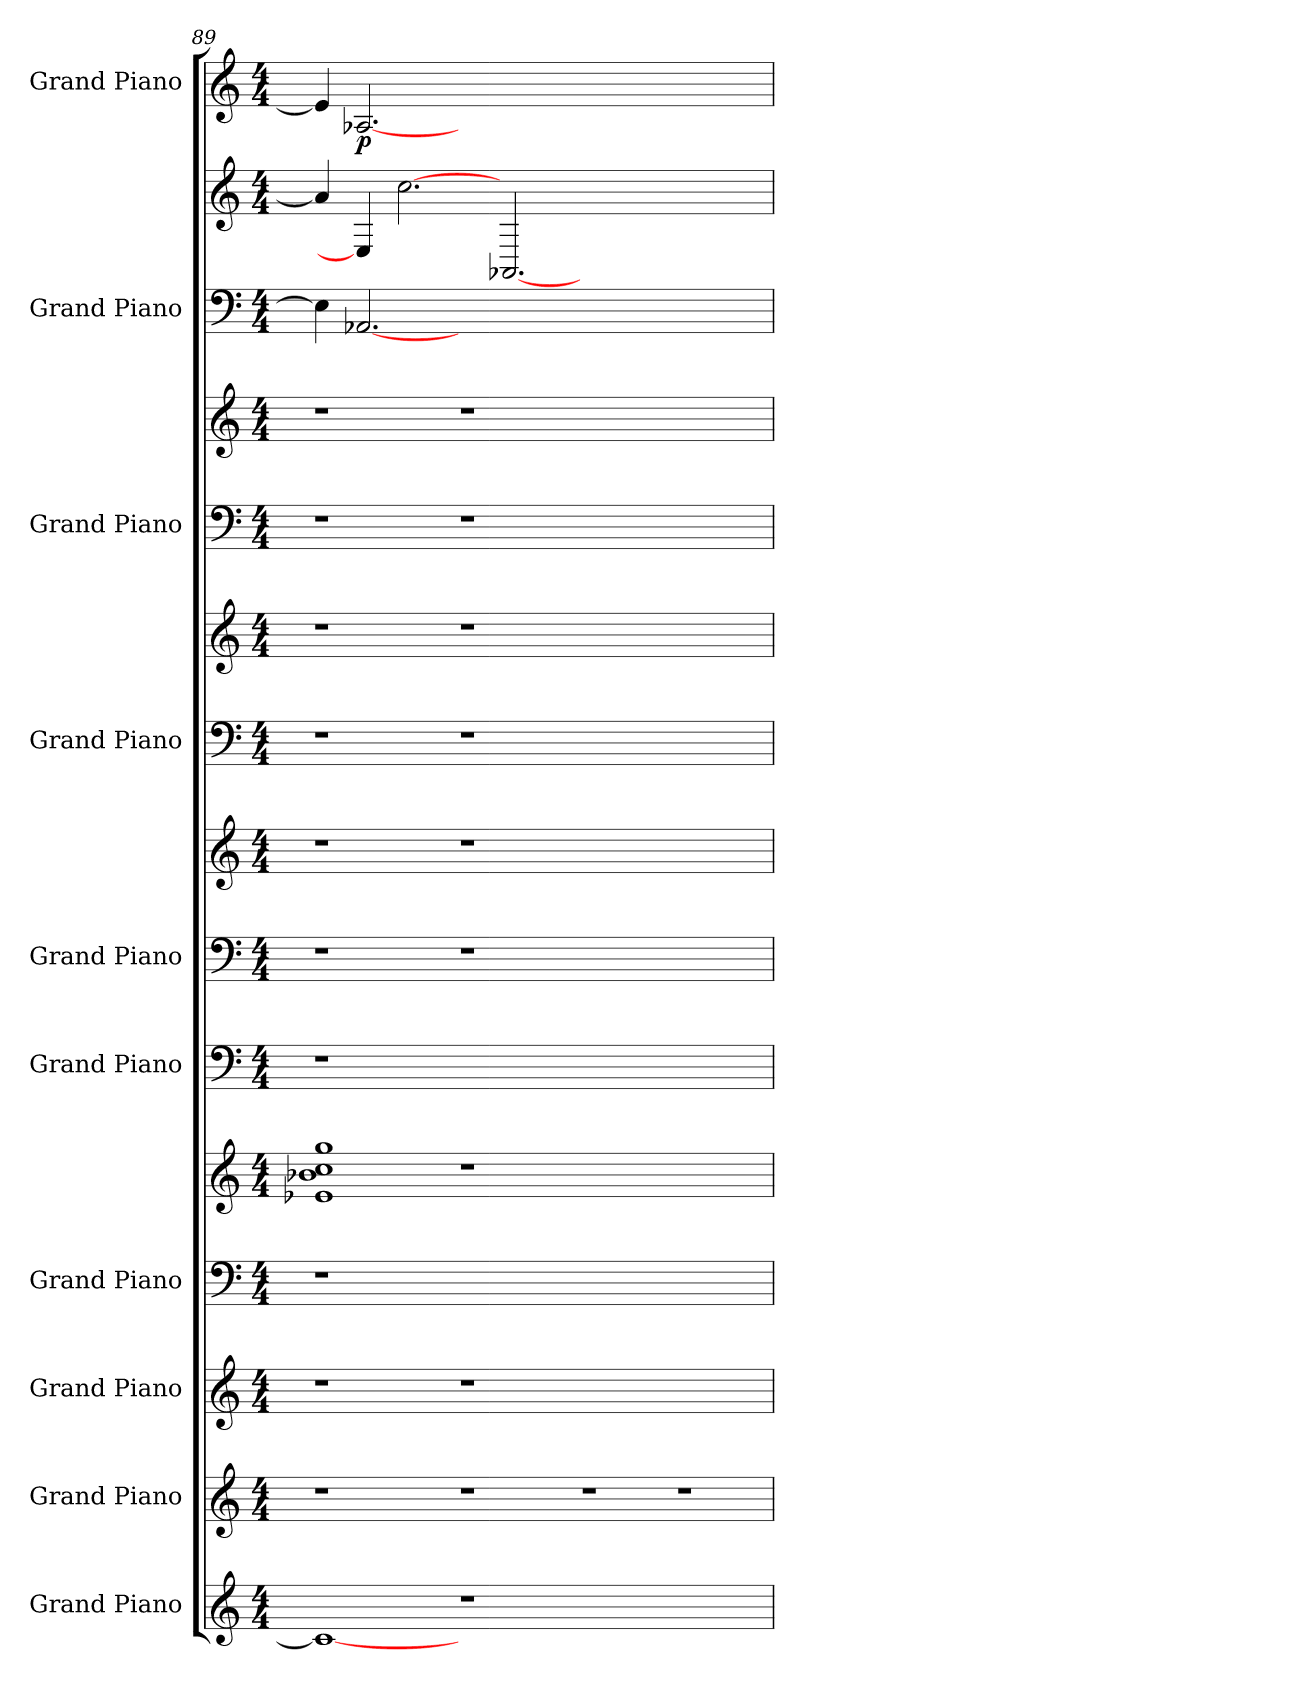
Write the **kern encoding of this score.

**kern	**kern	**kern	**kern	**kern	**kern	**kern	**kern	**kern	**kern	**kern	**kern	**kern	**kern	**kern	**dynam
*part10	*part9	*part8	*part7	*part7	*part6	*part5	*part5	*part4	*part4	*part3	*part3	*part2	*part2	*part1	*part1
*staff15	*staff14	*staff13	*staff12	*staff11	*staff10	*staff9	*staff8	*staff7	*staff6	*staff5	*staff4	*staff3	*staff2	*staff1	*staff1
*I"Grand Piano	*I"Grand Piano	*I"Grand Piano	*I"Grand Piano	*	*I"Grand Piano	*I"Grand Piano	*	*I"Grand Piano	*	*I"Grand Piano	*	*I"Grand Piano	*	*I"Grand Piano	*
*clefG2	*clefG2	*clefG2	*clefF4	*clefG2	*clefF4	*clefF4	*clefG2	*clefF4	*clefG2	*clefF4	*clefG2	*clefF4	*clefG2	*clefG2	*
*k[]	*k[]	*k[]	*k[]	*k[]	*k[]	*k[]	*k[]	*k[]	*k[]	*k[]	*k[]	*k[]	*k[]	*k[]	*
*C:	*C:	*C:	*C:	*C:	*C:	*C:	*C:	*C:	*C:	*C:	*C:	*C:	*C:	*C:	*
*M4/4	*M4/4	*M4/4	*M4/4	*M4/4	*M4/4	*M4/4	*M4/4	*M4/4	*M4/4	*M4/4	*M4/4	*M4/4	*M4/4	*M4/4	*
=89	=89	=89	=89	=89	=89	=89	=89	=89	=89	=89	=89	=89	=89	=89	=89
1c_	1r	1r	1r	1e-X 1b-X 1cc 1gg	1r	1r	1r	1r	1r	1r	1r	4E-]	4a-]	4e-]	.
!	!	!	!	!	!	!	!	!	!	!	!	!	!	!	!LO:DY:b
.	.	.	.	.	.	.	.	.	.	.	.	[2.AA-X	4E-]	[2.A-X	p
.	.	.	.	.	.	.	.	.	.	.	.	.	[2.cc	.	.
1r	1r	1r	0.ryy	1r	0.ryy	1r	1r	1r	1r	1r	1r	0.ryy	.	0.ryy	.
.	.	.	.	.	.	.	.	.	.	.	.	.	[2.AA-X	.	.
0ryy	1r	0ryy	.	0ryy	.	0ryy	0ryy	0ryy	0ryy	0ryy	0ryy	.	0ryy	.	.
.	1r	.	.	.	.	.	.	.	.	.	.	.	.	.	.
=	=	=	=	=	=	=	=	=	=	=	=	=	=	=	=
*-	*-	*-	*-	*-	*-	*-	*-	*-	*-	*-	*-	*-	*-	*-	*-
